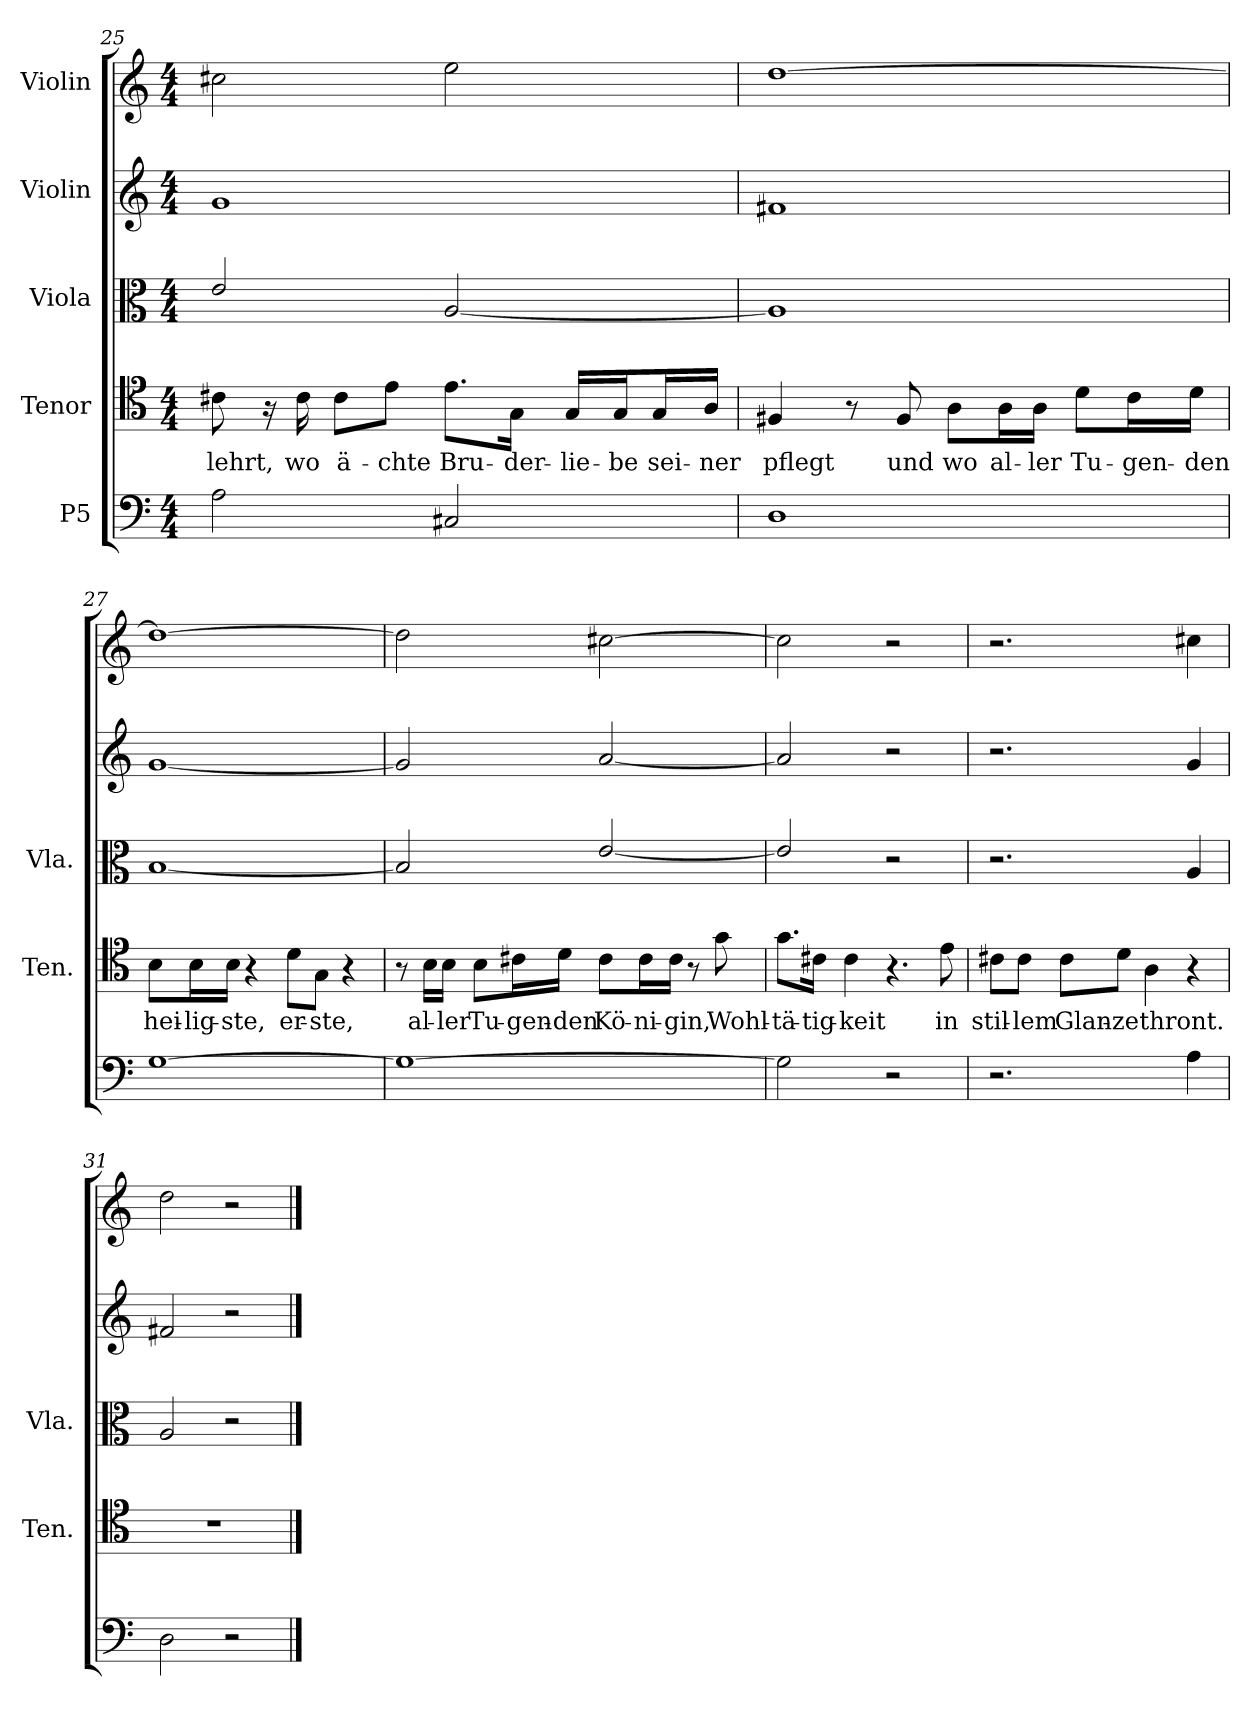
**kern	**kern	**text	**kern	**kern	**kern
*part5	*part4	*part4	*part3	*part2	*part1
*staff5	*staff4	*staff4	*staff3	*staff2	*staff1
*I"P5	*I"Tenor	*	*I"Viola	*I"Violin	*I"Violin
*	*I'Ten.	*	*I'Vla.	*	*
*clefF4	*clefC4	*	*clefC3	*clefG2	*clefG2
*k[]	*k[]	*	*k[]	*k[]	*k[]
*C:	*C:	*	*C:	*C:	*C:
*M4/4	*M4/4	*	*M4/4	*M4/4	*M4/4
=25	=25	=25	=25	=25	=25
!	!	!LO:LY:b	!	!	!
2A\	8c#X\	-lehrt,	2e/	1g	2cc#X\
.	16r	.	.	.	.
!	!	!LO:LY:b	!	!	!
.	16c#\	wo	.	.	.
!	!	!LO:LY:b	!	!	!
.	8c#\L	ä-	.	.	.
!	!	!LO:LY:b	!	!	!
.	8e\J	-chte	.	.	.
!	!	!LO:LY:b	!	!	!
2C#X/	8.e\L	Bru-	[<2A/	.	2ee\
!	!	!LO:LY:b	!	!	!
.	16G\Jk	-der-	.	.	.
!	!	!LO:LY:b	!	!	!
.	16G/LL	-lie-	.	.	.
!	!	!LO:LY:b	!	!	!
.	16G/J	-be	.	.	.
!	!	!LO:LY:b	!	!	!
.	16G/L	sei-	.	.	.
!	!	!LO:LY:b	!	!	!
.	16A/JJ	-ner	.	.	.
!!LO:LB:g=z
=26	=26	=26	=26	=26	=26
!	!	!LO:LY:b	!	!	!
1D	4F#X/	pflegt	1A]	1f#X	[>1dd
.	8r	.	.	.	.
!	!	!LO:LY:b	!	!	!
.	8F#/	und	.	.	.
!	!	!LO:LY:b	!	!	!
.	8A\L	wo	.	.	.
!	!	!LO:LY:b	!	!	!
.	16A\L	al-	.	.	.
!	!	!LO:LY:b	!	!	!
.	16A\JJ	-ler	.	.	.
!	!	!LO:LY:b	!	!	!
.	8d\L	Tu-	.	.	.
!	!	!LO:LY:b	!	!	!
.	16c\L	-gen-	.	.	.
!	!	!LO:LY:b	!	!	!
.	16d\JJ	-den	.	.	.
=27	=27	=27	=27	=27	=27
!	!	!LO:LY:b	!	!	!
[<1G	8B\L	hei-	[<1B	[<1g	1dd_
!	!	!LO:LY:b	!	!	!
.	16B\L	-lig-	.	.	.
!	!	!LO:LY:b	!	!	!
.	16B\JJ	-ste,	.	.	.
.	4r	.	.	.	.
!	!	!LO:LY:b	!	!	!
.	8d\L	er-	.	.	.
!	!	!LO:LY:b	!	!	!
.	8G\J	-ste,	.	.	.
.	4r	.	.	.	.
=28	=28	=28	=28	=28	=28
1G_	8r	.	2B/]	2g/]	2dd\]
!	!	!LO:LY:b	!	!	!
.	16B\LL	al-	.	.	.
!	!	!LO:LY:b	!	!	!
.	16B\JJ	-ler	.	.	.
!	!	!LO:LY:b	!	!	!
.	8B\L	Tu-	.	.	.
!	!	!LO:LY:b	!	!	!
.	16c#X\L	-gen-	.	.	.
!	!	!LO:LY:b	!	!	!
.	16d\JJ	-den	.	.	.
!	!	!LO:LY:b	!	!	!
.	8c#\L	Kö-	[<2e/	[<2a/	[>2cc#X\
!	!	!LO:LY:b	!	!	!
.	16c#\L	-ni-	.	.	.
!	!	!LO:LY:b	!	!	!
.	16c#\JJ	-gin,	.	.	.
.	8r	.	.	.	.
!	!	!LO:LY:b	!	!	!
.	8g\	Wohl-	.	.	.
!!LO:PB:g=z
=29	=29	=29	=29	=29	=29
!	!	!LO:LY:b	!	!	!
2G\]	8.g\L	-tä-	2e/]	2a/]	2cc#\]
!	!	!LO:LY:b	!	!	!
.	16c#X\Jk	-tig-	.	.	.
!	!	!LO:LY:b	!	!	!
.	4c#\	-keit	.	.	.
2r	4.r	.	2r	2r	2r
!	!	!LO:LY:b	!	!	!
.	8e\	in	.	.	.
=30	=30	=30	=30	=30	=30
!	!	!LO:LY:b	!	!	!
2.r	8c#X\L	stil-	2.r	2.r	2.r
!	!	!LO:LY:b	!	!	!
.	8c#\J	-lem	.	.	.
!	!	!LO:LY:b	!	!	!
.	8c#\L	Glan-	.	.	.
!	!	!LO:LY:b	!	!	!
.	8d\J	-ze	.	.	.
!	!	!LO:LY:b	!	!	!
.	4A\	thront.	.	.	.
4A\	4r	.	4A/	4g/	4cc#X\
=31	=31	=31	=31	=31	=31
2D\	1r	.	2A/	2f#X/	2dd\
2r	.	.	2r	2r	2r
==	==	==	==	==	==
*-	*-	*-	*-	*-	*-
